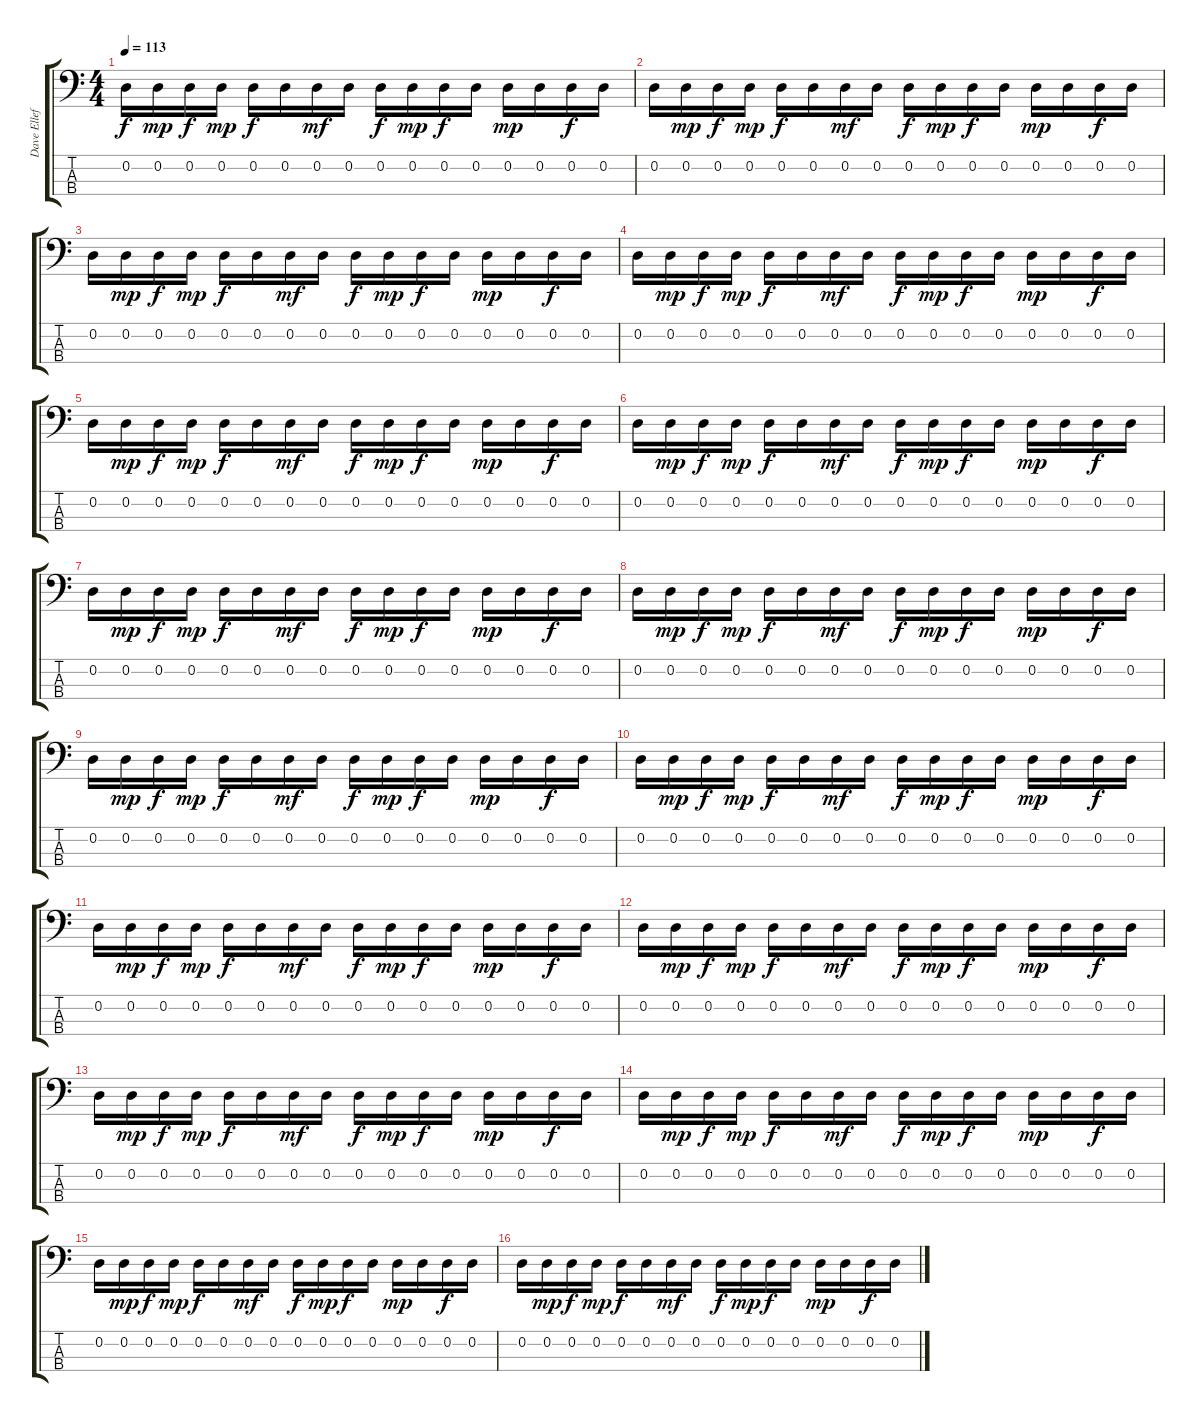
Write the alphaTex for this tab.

\track ("Dave Ellefson" "Dave Ellef") {instrument electricbassfinger}
\staff {score tabs}
\tuning (G2 D2 A1 E1) {hide}
\ts (4 4)
\tempo 113
\clef f4
\ks c
0.2.16{dy f} 0.2.16{dy mp} 0.2.16{dy f} 0.2.16{dy mp} 0.2.16{dy f} 0.2.16 0.2.16{dy mf} 0.2.16 0.2.16{dy f} 0.2.16{dy mp} 0.2.16{dy f} 0.2.16 0.2.16{dy mp} 0.2.16 0.2.16{dy f} 0.2.16 |
0.2.16 0.2.16{dy mp} 0.2.16{dy f} 0.2.16{dy mp} 0.2.16{dy f} 0.2.16 0.2.16{dy mf} 0.2.16 0.2.16{dy f} 0.2.16{dy mp} 0.2.16{dy f} 0.2.16 0.2.16{dy mp} 0.2.16 0.2.16{dy f} 0.2.16 |
0.2.16 0.2.16{dy mp} 0.2.16{dy f} 0.2.16{dy mp} 0.2.16{dy f} 0.2.16 0.2.16{dy mf} 0.2.16 0.2.16{dy f} 0.2.16{dy mp} 0.2.16{dy f} 0.2.16 0.2.16{dy mp} 0.2.16 0.2.16{dy f} 0.2.16 |
0.2.16 0.2.16{dy mp} 0.2.16{dy f} 0.2.16{dy mp} 0.2.16{dy f} 0.2.16 0.2.16{dy mf} 0.2.16 0.2.16{dy f} 0.2.16{dy mp} 0.2.16{dy f} 0.2.16 0.2.16{dy mp} 0.2.16 0.2.16{dy f} 0.2.16 |
0.2.16 0.2.16{dy mp} 0.2.16{dy f} 0.2.16{dy mp} 0.2.16{dy f} 0.2.16 0.2.16{dy mf} 0.2.16 0.2.16{dy f} 0.2.16{dy mp} 0.2.16{dy f} 0.2.16 0.2.16{dy mp} 0.2.16 0.2.16{dy f} 0.2.16 |
0.2.16 0.2.16{dy mp} 0.2.16{dy f} 0.2.16{dy mp} 0.2.16{dy f} 0.2.16 0.2.16{dy mf} 0.2.16 0.2.16{dy f} 0.2.16{dy mp} 0.2.16{dy f} 0.2.16 0.2.16{dy mp} 0.2.16 0.2.16{dy f} 0.2.16 |
0.2.16 0.2.16{dy mp} 0.2.16{dy f} 0.2.16{dy mp} 0.2.16{dy f} 0.2.16 0.2.16{dy mf} 0.2.16 0.2.16{dy f} 0.2.16{dy mp} 0.2.16{dy f} 0.2.16 0.2.16{dy mp} 0.2.16 0.2.16{dy f} 0.2.16 |
0.2.16 0.2.16{dy mp} 0.2.16{dy f} 0.2.16{dy mp} 0.2.16{dy f} 0.2.16 0.2.16{dy mf} 0.2.16 0.2.16{dy f} 0.2.16{dy mp} 0.2.16{dy f} 0.2.16 0.2.16{dy mp} 0.2.16 0.2.16{dy f} 0.2.16 |
0.2.16 0.2.16{dy mp} 0.2.16{dy f} 0.2.16{dy mp} 0.2.16{dy f} 0.2.16 0.2.16{dy mf} 0.2.16 0.2.16{dy f} 0.2.16{dy mp} 0.2.16{dy f} 0.2.16 0.2.16{dy mp} 0.2.16 0.2.16{dy f} 0.2.16 |
0.2.16 0.2.16{dy mp} 0.2.16{dy f} 0.2.16{dy mp} 0.2.16{dy f} 0.2.16 0.2.16{dy mf} 0.2.16 0.2.16{dy f} 0.2.16{dy mp} 0.2.16{dy f} 0.2.16 0.2.16{dy mp} 0.2.16 0.2.16{dy f} 0.2.16 |
0.2.16 0.2.16{dy mp} 0.2.16{dy f} 0.2.16{dy mp} 0.2.16{dy f} 0.2.16 0.2.16{dy mf} 0.2.16 0.2.16{dy f} 0.2.16{dy mp} 0.2.16{dy f} 0.2.16 0.2.16{dy mp} 0.2.16 0.2.16{dy f} 0.2.16 |
0.2.16 0.2.16{dy mp} 0.2.16{dy f} 0.2.16{dy mp} 0.2.16{dy f} 0.2.16 0.2.16{dy mf} 0.2.16 0.2.16{dy f} 0.2.16{dy mp} 0.2.16{dy f} 0.2.16 0.2.16{dy mp} 0.2.16 0.2.16{dy f} 0.2.16 |
0.2.16 0.2.16{dy mp} 0.2.16{dy f} 0.2.16{dy mp} 0.2.16{dy f} 0.2.16 0.2.16{dy mf} 0.2.16 0.2.16{dy f} 0.2.16{dy mp} 0.2.16{dy f} 0.2.16 0.2.16{dy mp} 0.2.16 0.2.16{dy f} 0.2.16 |
0.2.16 0.2.16{dy mp} 0.2.16{dy f} 0.2.16{dy mp} 0.2.16{dy f} 0.2.16 0.2.16{dy mf} 0.2.16 0.2.16{dy f} 0.2.16{dy mp} 0.2.16{dy f} 0.2.16 0.2.16{dy mp} 0.2.16 0.2.16{dy f} 0.2.16 |
0.2.16 0.2.16{dy mp} 0.2.16{dy f} 0.2.16{dy mp} 0.2.16{dy f} 0.2.16 0.2.16{dy mf} 0.2.16 0.2.16{dy f} 0.2.16{dy mp} 0.2.16{dy f} 0.2.16 0.2.16{dy mp} 0.2.16 0.2.16{dy f} 0.2.16 |
0.2.16 0.2.16{dy mp} 0.2.16{dy f} 0.2.16{dy mp} 0.2.16{dy f} 0.2.16 0.2.16{dy mf} 0.2.16 0.2.16{dy f} 0.2.16{dy mp} 0.2.16{dy f} 0.2.16 0.2.16{dy mp} 0.2.16 0.2.16{dy f} 0.2.16
